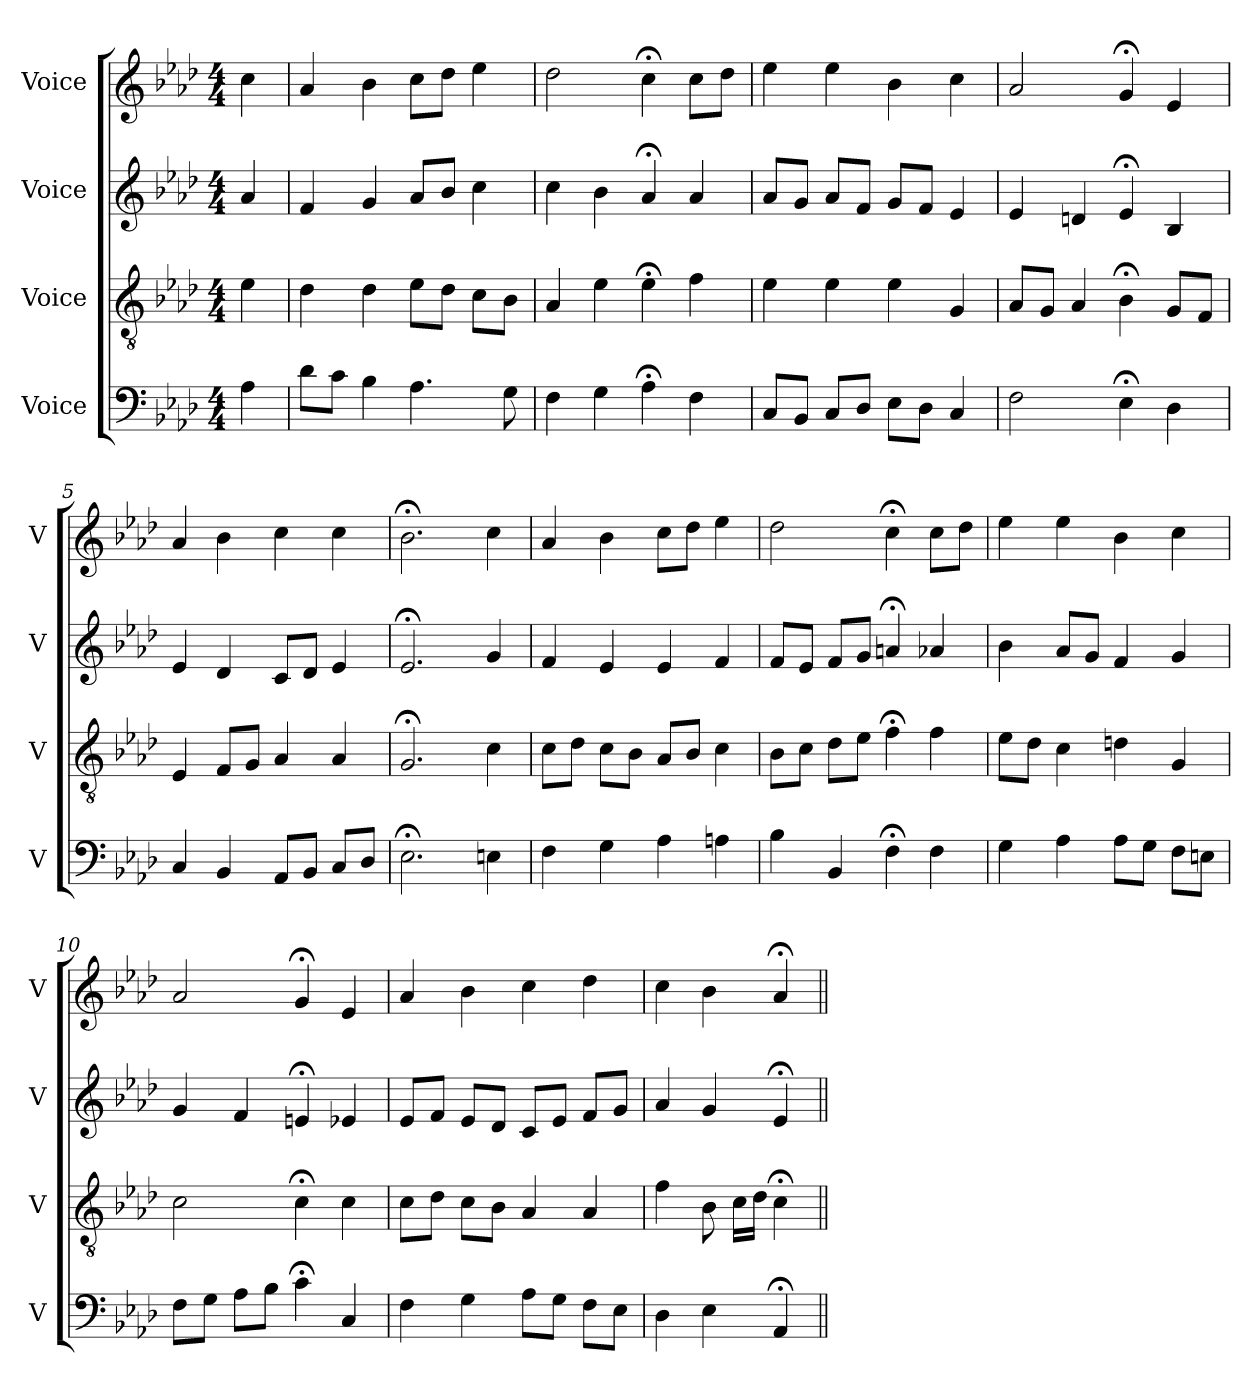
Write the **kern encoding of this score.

**kern	**kern	**kern	**kern
*part4	*part3	*part2	*part1
*staff4	*staff3	*staff2	*staff1
*I"Voice	*I"Voice	*I"Voice	*I"Voice
*I'V	*I'V	*I'V	*I'V
*clefF4	*clefGv2	*clefG2	*clefG2
*k[b-e-a-d-]	*k[b-e-a-d-]	*k[b-e-a-d-]	*k[b-e-a-d-]
*M4/4	*M4/4	*M4/4	*M4/4
=	=	=	=
4A-\	4e-\	4a-/	4cc\
=1	=1	=1	=1
8d-\L	4d-\	4f/	4a-/
8c\J	.	.	.
4B-\	4d-\	4g/	4b-\
4.A-\	8e-\L	8a-/L	8cc\L
.	8d-\J	8b-/J	8dd-\J
.	8c\L	4cc\	4ee-\
8G\	8B-\J	.	.
=2	=2	=2	=2
4F\	4A-/	4cc\	2dd-\
4G\	4e-\	4b-\	.
4A-;<\	4e-;<\	4a-;</	4cc;<\
4F\	4f\	4a-/	8cc\L
.	.	.	8dd-\J
=3	=3	=3	=3
8C/L	4e-\	8a-/L	4ee-\
8BB-/J	.	8g/J	.
8C/L	4e-\	8a-/L	4ee-\
8D-/J	.	8f/J	.
8E-\L	4e-\	8g/L	4b-\
8D-\J	.	8f/J	.
4C/	4G/	4e-/	4cc\
=4	=4	=4	=4
2F\	8A-/L	4e-/	2a-/
.	8G/J	.	.
.	4A-/	4dn/	.
4E-;<\	4B-;<\	4e-;</	4g;</
4D-\	8G/L	4B-/	4e-/
.	8F/J	.	.
=5	=5	=5	=5
4C/	4E-/	4e-/	4a-/
4BB-/	8F/L	4d-/	4b-\
.	8G/J	.	.
8AA-/L	4A-/	8c/L	4cc\
8BB-/J	.	8d-/J	.
8C/L	4A-/	4e-/	4cc\
8D-/J	.	.	.
=6	=6	=6	=6
2.E-;<\	2.G;</	2.e-;</	2.b-;<\
4En\	4c\	4g/	4cc\
!!LO:LB:g=z
=7	=7	=7	=7
4F\	8c\L	4f/	4a-/
.	8d-\J	.	.
4G\	8c\L	4e-/	4b-\
.	8B-\J	.	.
4A-\	8A-/L	4e-/	8cc\L
.	8B-/J	.	8dd-\J
4An\	4c\	4f/	4ee-\
=8	=8	=8	=8
4B-\	8B-\L	8f/L	2dd-\
.	8c\J	8e-/J	.
4BB-/	8d-\L	8f/L	.
.	8e-\J	8g/J	.
4F;<\	4f;<\	4an;</	4cc;<\
4F\	4f\	4a-X/	8cc\L
.	.	.	8dd-\J
=9	=9	=9	=9
4G\	8e-\L	4b-\	4ee-\
.	8d-\J	.	.
4A-\	4c\	8a-/L	4ee-\
.	.	8g/J	.
8A-\L	4dn\	4f/	4b-\
8G\J	.	.	.
8F\L	4G/	4g/	4cc\
8En\J	.	.	.
=10	=10	=10	=10
8F\L	2c\	4g/	2a-/
8G\J	.	.	.
8A-\L	.	4f/	.
8B-\J	.	.	.
4c;<\	4c;<\	4en;</	4g;</
4C/	4c\	4e-X/	4e-/
=11	=11	=11	=11
4F\	8c\L	8e-/L	4a-/
.	8d-\J	8f/J	.
4G\	8c\L	8e-/L	4b-\
.	8B-\J	8d-/J	.
8A-\L	4A-/	8c/L	4cc\
8G\J	.	8e-/J	.
8F\L	4A-/	8f/L	4dd-\
8E-\J	.	8g/J	.
!!LO:LB:g=z
=12	=12	=12	=12
4D-\	4f\	4a-/	4cc\
4E-\	8B-\	4g/	4b-\
.	16c\LL	.	.
.	16d-\JJ	.	.
4AA-;</	4c;<\	4e-;</	4a-;</
=||	=||	=||	=||
*-	*-	*-	*-
